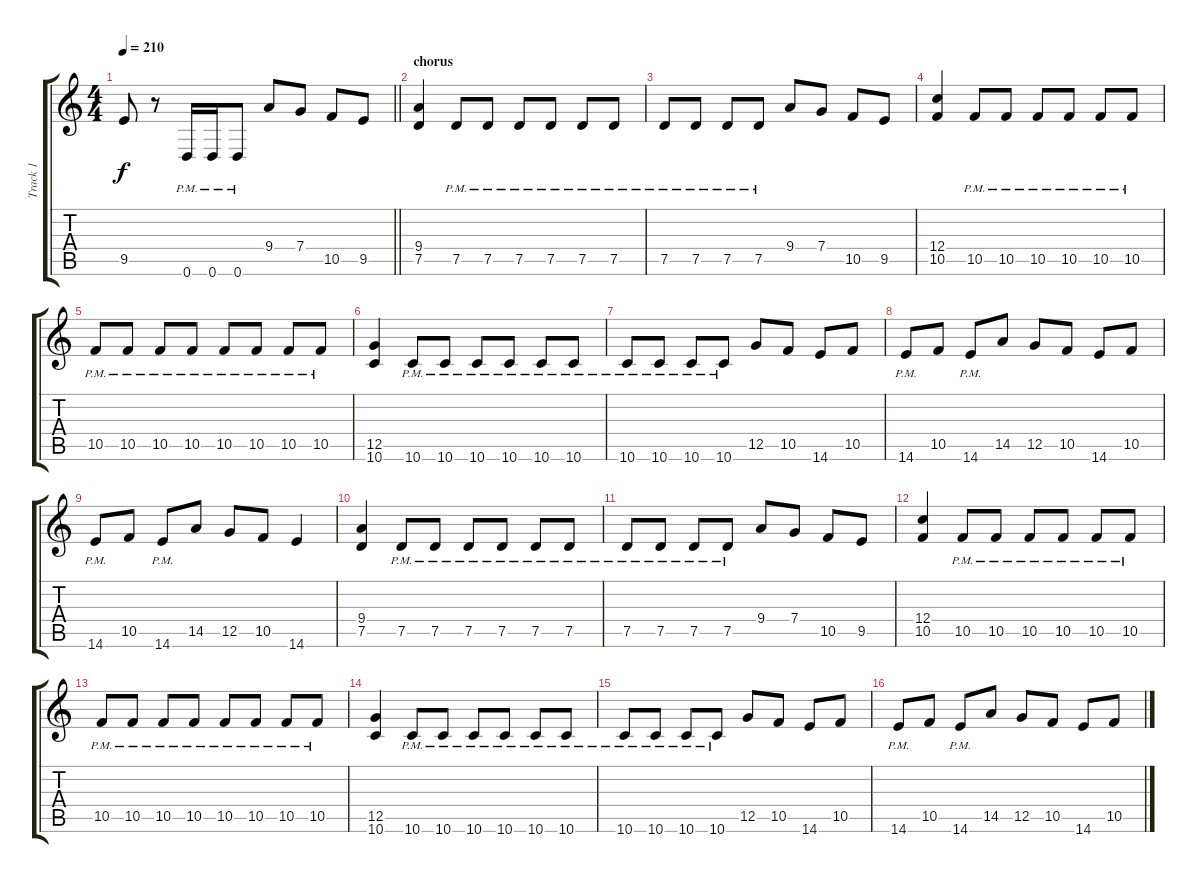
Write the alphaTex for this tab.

\track ("Track 1" "Track 1") {instrument distortionguitar}
\staff {score tabs}
\tuning (D4 A3 F3 C3 G2 D2) {hide}
\ts (4 4)
\tempo 210
\clef g2
\barLineRight lightlight
\ks c
9.5.8{dy f} r.8 0.6{pm}.16 0.6{pm}.16 0.6{pm}.8 9.4.8 7.4.8 10.5.8 9.5.8 |
\section ("" "chorus")
(9.4 7.5).4 7.5{pm}.8 7.5{pm}.8 7.5{pm}.8 7.5{pm}.8 7.5{pm}.8 7.5{pm}.8 |
7.5{pm}.8 7.5{pm}.8 7.5{pm}.8 7.5{pm}.8 9.4.8 7.4.8 10.5.8 9.5.8 |
(12.4 10.5).4 10.5{pm}.8 10.5{pm}.8 10.5{pm}.8 10.5{pm}.8 10.5{pm}.8 10.5{pm}.8 |
10.5{pm}.8 10.5{pm}.8 10.5{pm}.8 10.5{pm}.8 10.5{pm}.8 10.5{pm}.8 10.5{pm}.8 10.5{pm}.8 |
(12.5 10.6).4 10.6{pm}.8 10.6{pm}.8 10.6{pm}.8 10.6{pm}.8 10.6{pm}.8 10.6{pm}.8 |
10.6{pm}.8 10.6{pm}.8 10.6{pm}.8 10.6{pm}.8 12.5.8 10.5.8 14.6.8 10.5.8 |
14.6{pm}.8 10.5.8 14.6{pm}.8 14.5.8 12.5.8 10.5.8 14.6.8 10.5.8 |
14.6{pm}.8 10.5.8 14.6{pm}.8 14.5.8 12.5.8 10.5.8 14.6.4 |
(9.4 7.5).4 7.5{pm}.8 7.5{pm}.8 7.5{pm}.8 7.5{pm}.8 7.5{pm}.8 7.5{pm}.8 |
7.5{pm}.8 7.5{pm}.8 7.5{pm}.8 7.5{pm}.8 9.4.8 7.4.8 10.5.8 9.5.8 |
(12.4 10.5).4 10.5{pm}.8 10.5{pm}.8 10.5{pm}.8 10.5{pm}.8 10.5{pm}.8 10.5{pm}.8 |
10.5{pm}.8 10.5{pm}.8 10.5{pm}.8 10.5{pm}.8 10.5{pm}.8 10.5{pm}.8 10.5{pm}.8 10.5{pm}.8 |
(12.5 10.6).4 10.6{pm}.8 10.6{pm}.8 10.6{pm}.8 10.6{pm}.8 10.6{pm}.8 10.6{pm}.8 |
10.6{pm}.8 10.6{pm}.8 10.6{pm}.8 10.6{pm}.8 12.5.8 10.5.8 14.6.8 10.5.8 |
14.6{pm}.8 10.5.8 14.6{pm}.8 14.5.8 12.5.8 10.5.8 14.6.8 10.5.8
